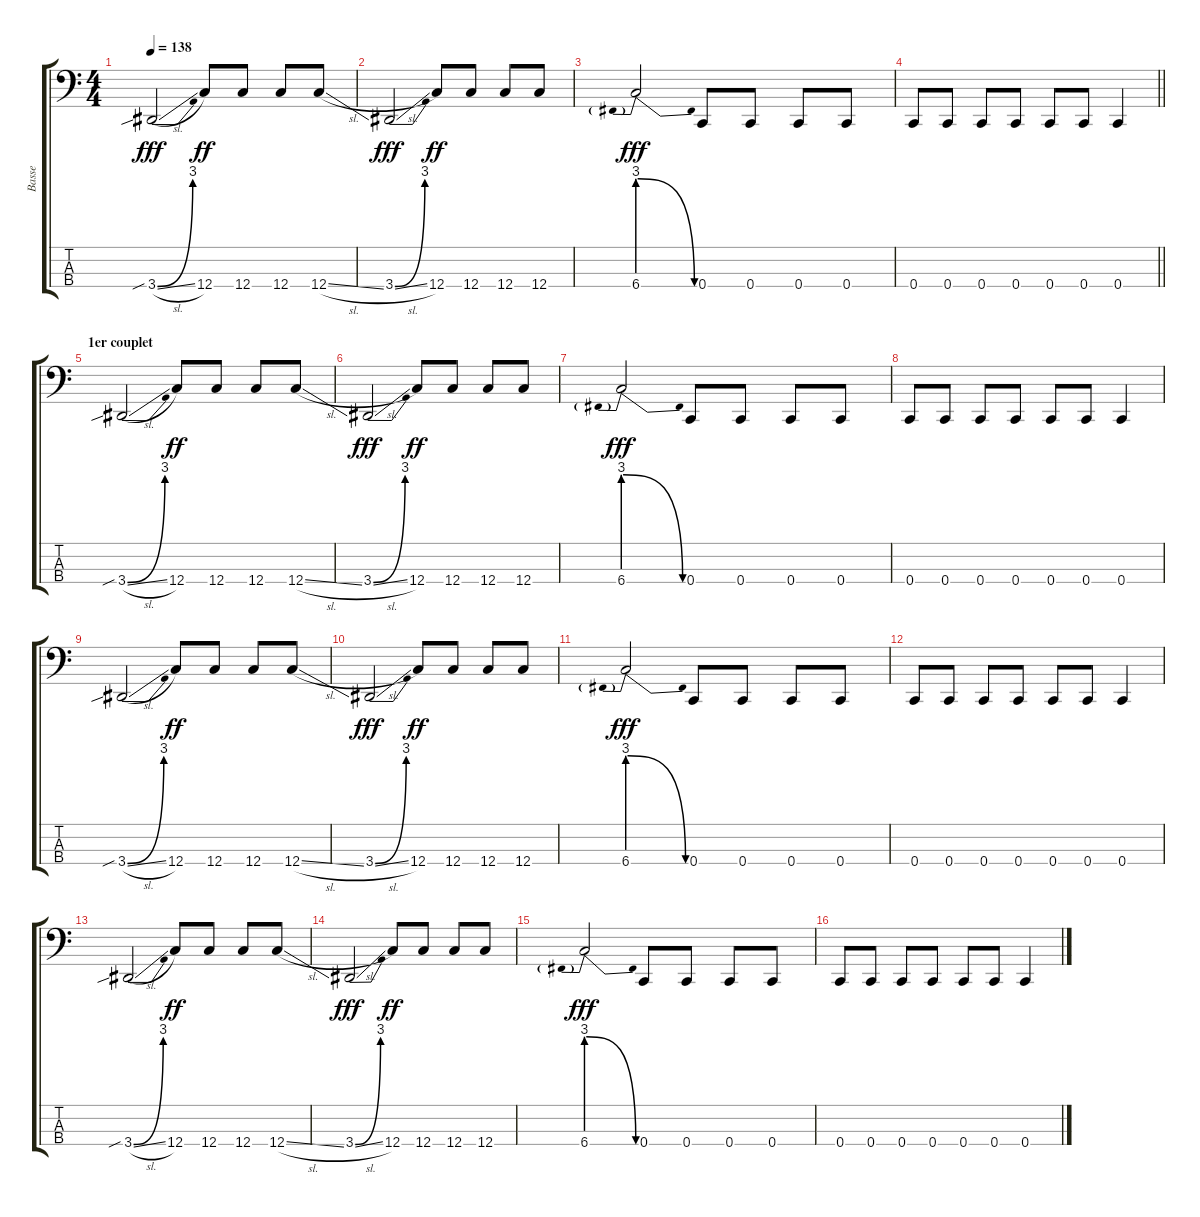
\track ("Basse" "Basse") {instrument electricbassfinger}
\staff {score tabs}
\tuning (F2 C2 G1 C1) {hide}
\ts (4 4)
\tempo 138
\clef f4
\ks c
3.4{be (bend 0 0 60 12) sib sl}.2{dy fff} 12.4.8{dy ff} 12.4.8 12.4.8 12.4{sl}.8 |
3.4{be (bend 0 0 60 12) sl}.2{dy fff} 12.4.8{dy ff} 12.4.8 12.4.8 12.4.8 |
6.4{be (prebendrelease 0 12 60 0)}.2{dy fff} 0.4.8 0.4.8 0.4.8 0.4.8 |
\barLineRight lightlight
0.4.8 0.4.8 0.4.8 0.4.8 0.4.8 0.4.8 0.4.4 |
\section ("" "1er couplet")
3.4{be (bend 0 0 60 12) sib sl}.2 12.4.8{dy ff} 12.4.8 12.4.8 12.4{sl}.8 |
3.4{be (bend 0 0 60 12) sl}.2{dy fff} 12.4.8{dy ff} 12.4.8 12.4.8 12.4.8 |
6.4{be (prebendrelease 0 12 60 0)}.2{dy fff} 0.4.8 0.4.8 0.4.8 0.4.8 |
0.4.8 0.4.8 0.4.8 0.4.8 0.4.8 0.4.8 0.4.4 |
3.4{be (bend 0 0 60 12) sib sl}.2 12.4.8{dy ff} 12.4.8 12.4.8 12.4{sl}.8 |
3.4{be (bend 0 0 60 12) sl}.2{dy fff} 12.4.8{dy ff} 12.4.8 12.4.8 12.4.8 |
6.4{be (prebendrelease 0 12 60 0)}.2{dy fff} 0.4.8 0.4.8 0.4.8 0.4.8 |
0.4.8 0.4.8 0.4.8 0.4.8 0.4.8 0.4.8 0.4.4 |
3.4{be (bend 0 0 60 12) sib sl}.2 12.4.8{dy ff} 12.4.8 12.4.8 12.4{sl}.8 |
3.4{be (bend 0 0 60 12) sl}.2{dy fff} 12.4.8{dy ff} 12.4.8 12.4.8 12.4.8 |
6.4{be (prebendrelease 0 12 60 0)}.2{dy fff} 0.4.8 0.4.8 0.4.8 0.4.8 |
0.4.8 0.4.8 0.4.8 0.4.8 0.4.8 0.4.8 0.4.4
